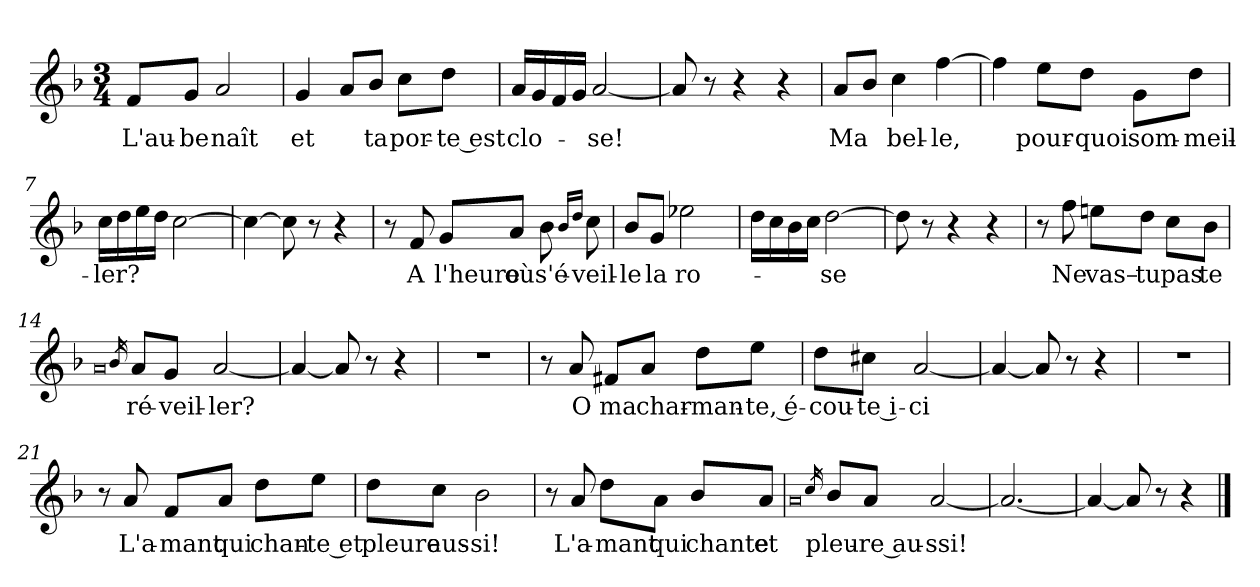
**kern	**text
*part1	*part1
*staff1	*staff1
*clefG2	*
*k[b-]	*
*M3/4	*
=1	=1
!	!LO:LY:b
8f/L	L'au-
!	!LO:LY:b
8g/J	-be
!	!LO:LY:b
2a/	naît
=2	=2
!	!LO:LY:b
4g/	et
8a/L	.
!	!LO:LY:b
8b-/J	ta
!	!LO:LY:b
8cc\L	por-
!	!LO:LY:b
8dd\J	-te est
=3	=3
!	!LO:LY:b
16a/LL	clo-
16g/	.
16f/	.
16g/JJ	.
!	!LO:LY:b
[2a/	-se!
=4	=4
8a/]	.
8r	.
4r	.
4r	.
=5	=5
!	!LO:LY:b
8a/L	Ma
8b-/J	.
!	!LO:LY:b
4cc\	bel-
!	!LO:LY:b
[4ff\	-le,
=6	=6
4ff\]	.
!	!LO:LY:b
8ee\L	pour-
!	!LO:LY:b
8dd\J	-quoi
!	!LO:LY:b
8g\L	som-
!	!LO:LY:b
8dd\J	-meil-
=7	=7
!	!LO:LY:b
16cc\LL	-ler?
16dd\	.
16ee\	.
16dd\JJ	.
[2cc\	.
=8	=8
4cc\_	.
8cc\]	.
8r	.
4r	.
!!LO:LB:g=z
=9	=9
8r	.
!	!LO:LY:b
8f/	A
!	!LO:LY:b
8g/L	l'heure
!	!LO:LY:b
8a/J	où
!	!LO:LY:b
8b-\	s'é-
16qb-/LL	.
16qdd/JJ	.
!	!LO:LY:b
8cc\	-veil-
=10	=10
!	!LO:LY:b
8b-/L	-le
!	!LO:LY:b
8g/J	la
!	!LO:LY:b
2ee-X\	ro-
=11	=11
16dd\LL	.
16cc\	.
16b-\	.
16cc\JJ	.
!	!LO:LY:b
[2dd\	-se
=12	=12
8dd\]	.
8r	.
4r	.
4r	.
=13	=13
8r	.
!	!LO:LY:b
8ff\	Ne
!	!LO:LY:b
8een\L	vas–
!	!LO:LY:b
8dd\J	tu
!	!LO:LY:b
8cc\L	pas
!	!LO:LY:b
8b-\J	te
=14	=14
0qa	.
16qb-/	.
!	!LO:LY:b
8a/L	ré-
!	!LO:LY:b
8g/J	-veil-
!	!LO:LY:b
[2a/	-ler?
=15	=15
4a/_	.
8a/]	.
8r	.
4r	.
=16	=16
2.r	.
!!LO:LB:g=z
=17	=17
8r	.
!	!LO:LY:b
8a/	O
!	!LO:LY:b
8f#X/L	ma
!	!LO:LY:b
8a/J	char-
!	!LO:LY:b
8dd\L	-man-
!	!LO:LY:b
8ee\J	-te, é-
=18	=18
!	!LO:LY:b
8dd\L	-cou-
!	!LO:LY:b
8cc#X\J	-te i-
!	!LO:LY:b
[2a/	-ci
=19	=19
4a/_	.
8a/]	.
8r	.
4r	.
=20	=20
2.r	.
=21	=21
8r	.
!	!LO:LY:b
8a/	L'a-
!	!LO:LY:b
8f/L	-mant
!	!LO:LY:b
8a/J	qui
!	!LO:LY:b
8dd\L	chan-
!	!LO:LY:b
8ee\J	-te et
=22	=22
!	!LO:LY:b
8dd\L	pleure
!	!LO:LY:b
8cc\J	aus-
!	!LO:LY:b
2b-\	-si!
!!LO:LB:g=z
=23	=23
8r	.
!	!LO:LY:b
8a/	L'a-
!	!LO:LY:b
8dd\L	-mant
!	!LO:LY:b
8a\J	qui
!	!LO:LY:b
8b-/L	chante
!	!LO:LY:b
8a/J	et
=24	=24
0qa	.
16qcc/	.
!	!LO:LY:b
8b-/L	pleu-
!	!LO:LY:b
8a/J	-re au-
!	!LO:LY:b
[2a/	-ssi!
=25	=25
2.a/_	.
=26	=26
4a/_	.
8a/]	.
8r	.
4r	.
==	==
*-	*-
